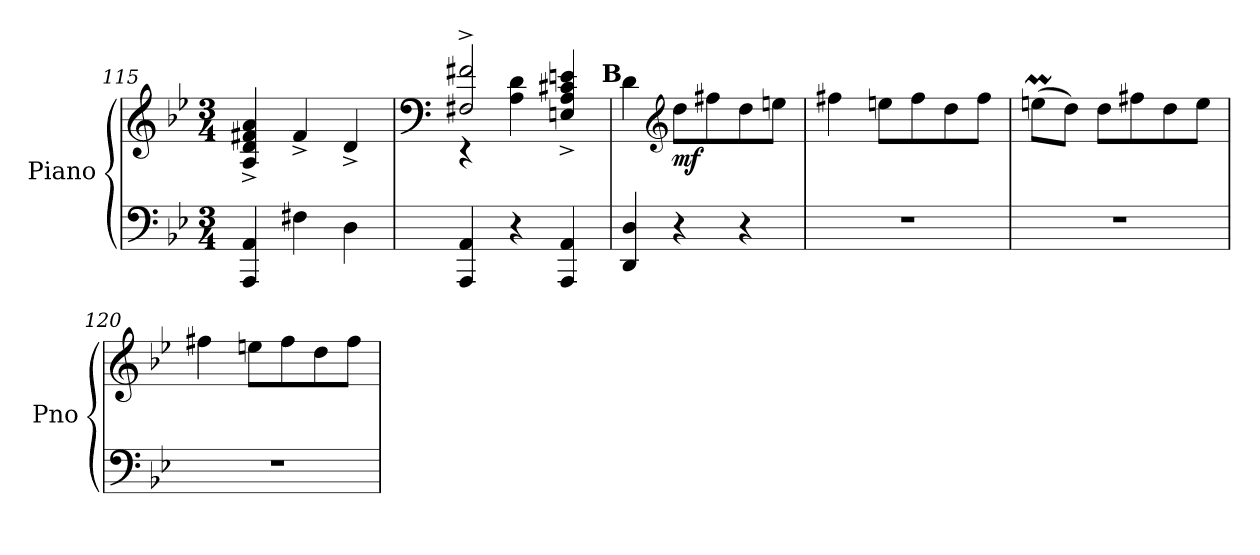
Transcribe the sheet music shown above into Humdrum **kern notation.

**kern	**kern	**dynam
*part1	*part1	*part1
*staff2	*staff1	*staff1/2
*I"Piano	*	*
*I'Pno	*	*
*clefF4	*clefG2	*
*k[b-e-]	*k[b-e-]	*
*B-:	*B-:	*
*M3/4	*M3/4	*
=115	=115	=115
4AAA/ 4AA/	4A/^> 4d/^> 4f#X/^> 4a/^>	.
4F#X\	4f#^>/	.
4D\	4d^>/	.
=116	=116	=116
*	*clefF4	*
*	*^	*
4AAA/ 4AA/	2F#X/^> 2f#X/^>	4rEE	.
4r	.	4A\ 4d\	.
4AAA/ 4AA/	4En/^> 4A/^> 4c#X/^> 4en/^>	4ryy	.
*	*v	*v	*
!!LO:LB:g=z
!!LO:REH:place=s1:a:B:enc=none:fs=7.7:t=B
=117	=117	=117
4DD/ 4D/	4d\	.
*	*clefG2	*
!	!	!LO:DY:b
4r	8dd\L	mf
.	8ff#X\	.
4r	8dd\	.
.	8een\J	.
=118	=118	=118
2.r	4ff#X\	.
.	8een\L	.
.	8ff#\	.
.	8dd\	.
.	8ff#\J	.
=119	=119	=119
2.r	(>8eenm\L	.
.	8dd\J)	.
.	8dd\L	.
.	8ff#X\	.
.	8dd\	.
.	8ee\J	.
=120	=120	=120
2.r	4ff#X\	.
.	8een\L	.
.	8ff#\	.
.	8dd\	.
.	8ff#\J	.
=	=	=
*-	*-	*-
